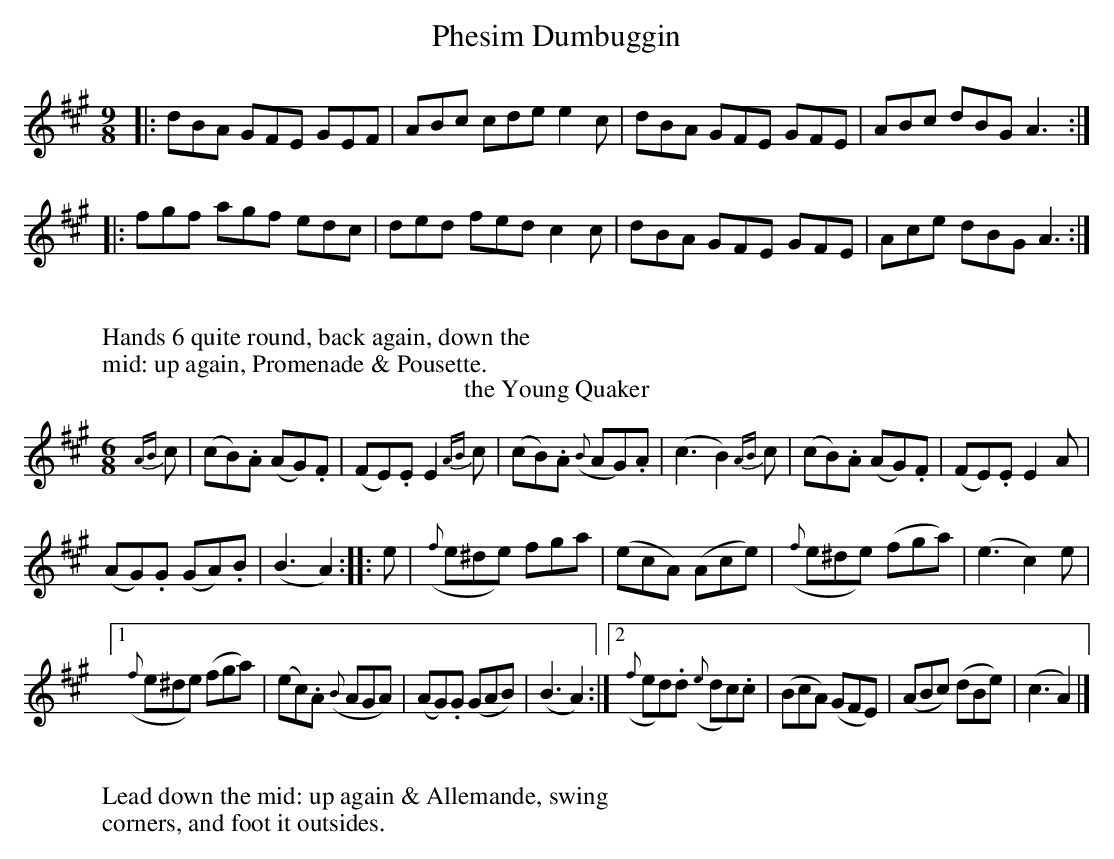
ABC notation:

X:1
T: Phesim Dumbuggin
M: 9/8
L: 1/8
K: A
|:\
dBA GFE GEF | ABc cde e2c |\
dBA GFE GFE | ABc dBG A3 :|
|:\
fgf agf edc | ded fed c2c |\
dBA GFE GFE | Ace dBG A3 :|
W:
W:Hands 6 quite round, back again, down the
W:mid: up again, Promenade & Pousette.
W:
T: the Young Quaker
M: 6/8
L: 1/8
K: A
{AB}c |\
(cB).A (AG).F | (FE).E E2{AB}c |\
(cB).A ({B}AG).A | (c3 B2){AB}c |\
(cB).A (AG).F | (FE).E E2A |
(AG).G (GA).B | (B3 A2) :|\
|: e |\
({f}e^de) fga | (ecA) (Ace) |\
({f}e^de) (fga) | (e3 c2)e |
[1 ({f}e^de) (fga) | (ec).A ({B}AGA) |\
(AG).G (GAB) | (B3 A2) :|\
[2 ({f}ed).d ({e}dc).c | (BcA) (GFE) |\
(ABc) (dBe) | (c3 A2) |]
W:
W:Lead down the mid: up again & Allemande, swing
W:corners, and foot it outsides.
W:
